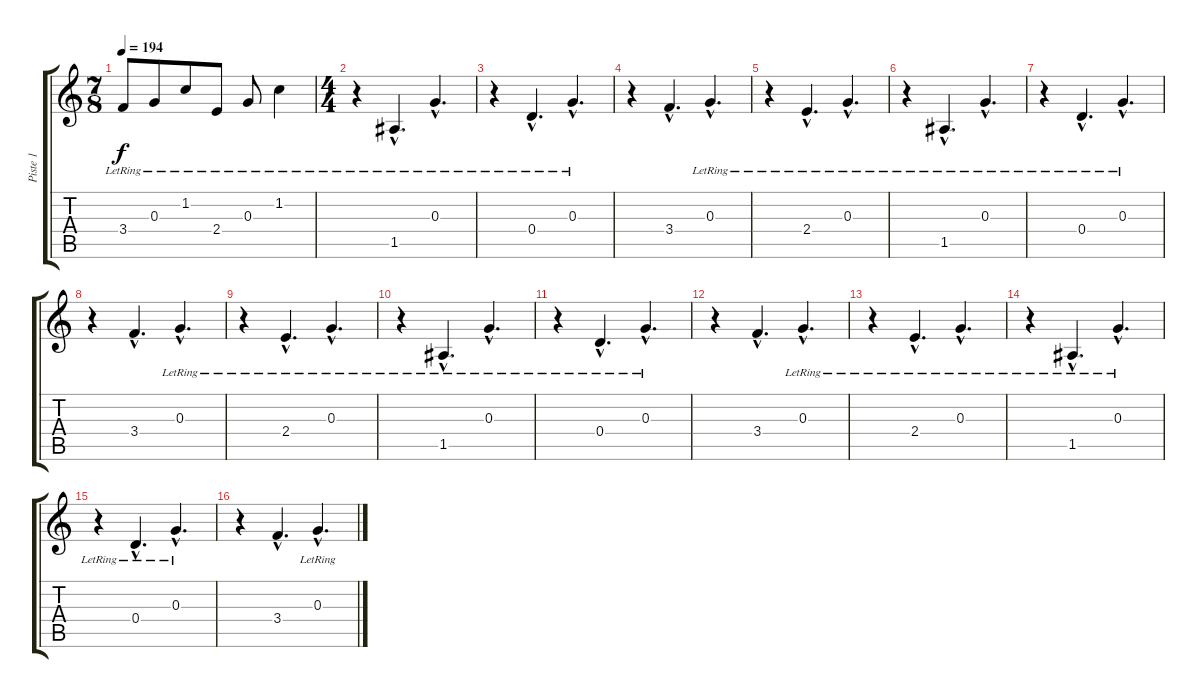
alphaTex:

\track ("Piste 1" "Piste 1") {instrument electricguitarclean}
\staff {score tabs}
\tuning (E4 B3 G3 D3 A2 E2) {hide}
\ts (7 8)
\tempo 194
\clef g2
\ks c
3.4{lr}.8{dy f} 0.3{lr}.8 1.2{lr}.8 2.4{lr}.8 0.3{lr}.8 1.2{lr}.4 |
\ts (4 4)
r.4 1.5{hac lr}.4{d} 0.3{hac lr}.4{d} |
r.4 0.4{hac lr}.4{d} 0.3{hac lr}.4{d} |
r.4 3.4{hac}.4{d} 0.3{hac lr}.4{d} |
r.4 2.4{hac lr}.4{d} 0.3{hac lr}.4{d} |
r.4 1.5{hac lr}.4{d} 0.3{hac lr}.4{d} |
r.4 0.4{hac lr}.4{d} 0.3{hac lr}.4{d} |
r.4 3.4{hac}.4{d} 0.3{hac lr}.4{d} |
r.4 2.4{hac lr}.4{d} 0.3{hac lr}.4{d} |
r.4 1.5{hac lr}.4{d} 0.3{hac lr}.4{d} |
r.4 0.4{hac lr}.4{d} 0.3{hac lr}.4{d} |
r.4 3.4{hac}.4{d} 0.3{hac lr}.4{d} |
r.4 2.4{hac lr}.4{d} 0.3{hac lr}.4{d} |
r.4 1.5{hac lr}.4{d} 0.3{hac lr}.4{d} |
r.4 0.4{hac lr}.4{d} 0.3{hac lr}.4{d} |
r.4 3.4{hac}.4{d} 0.3{hac lr}.4{d}
